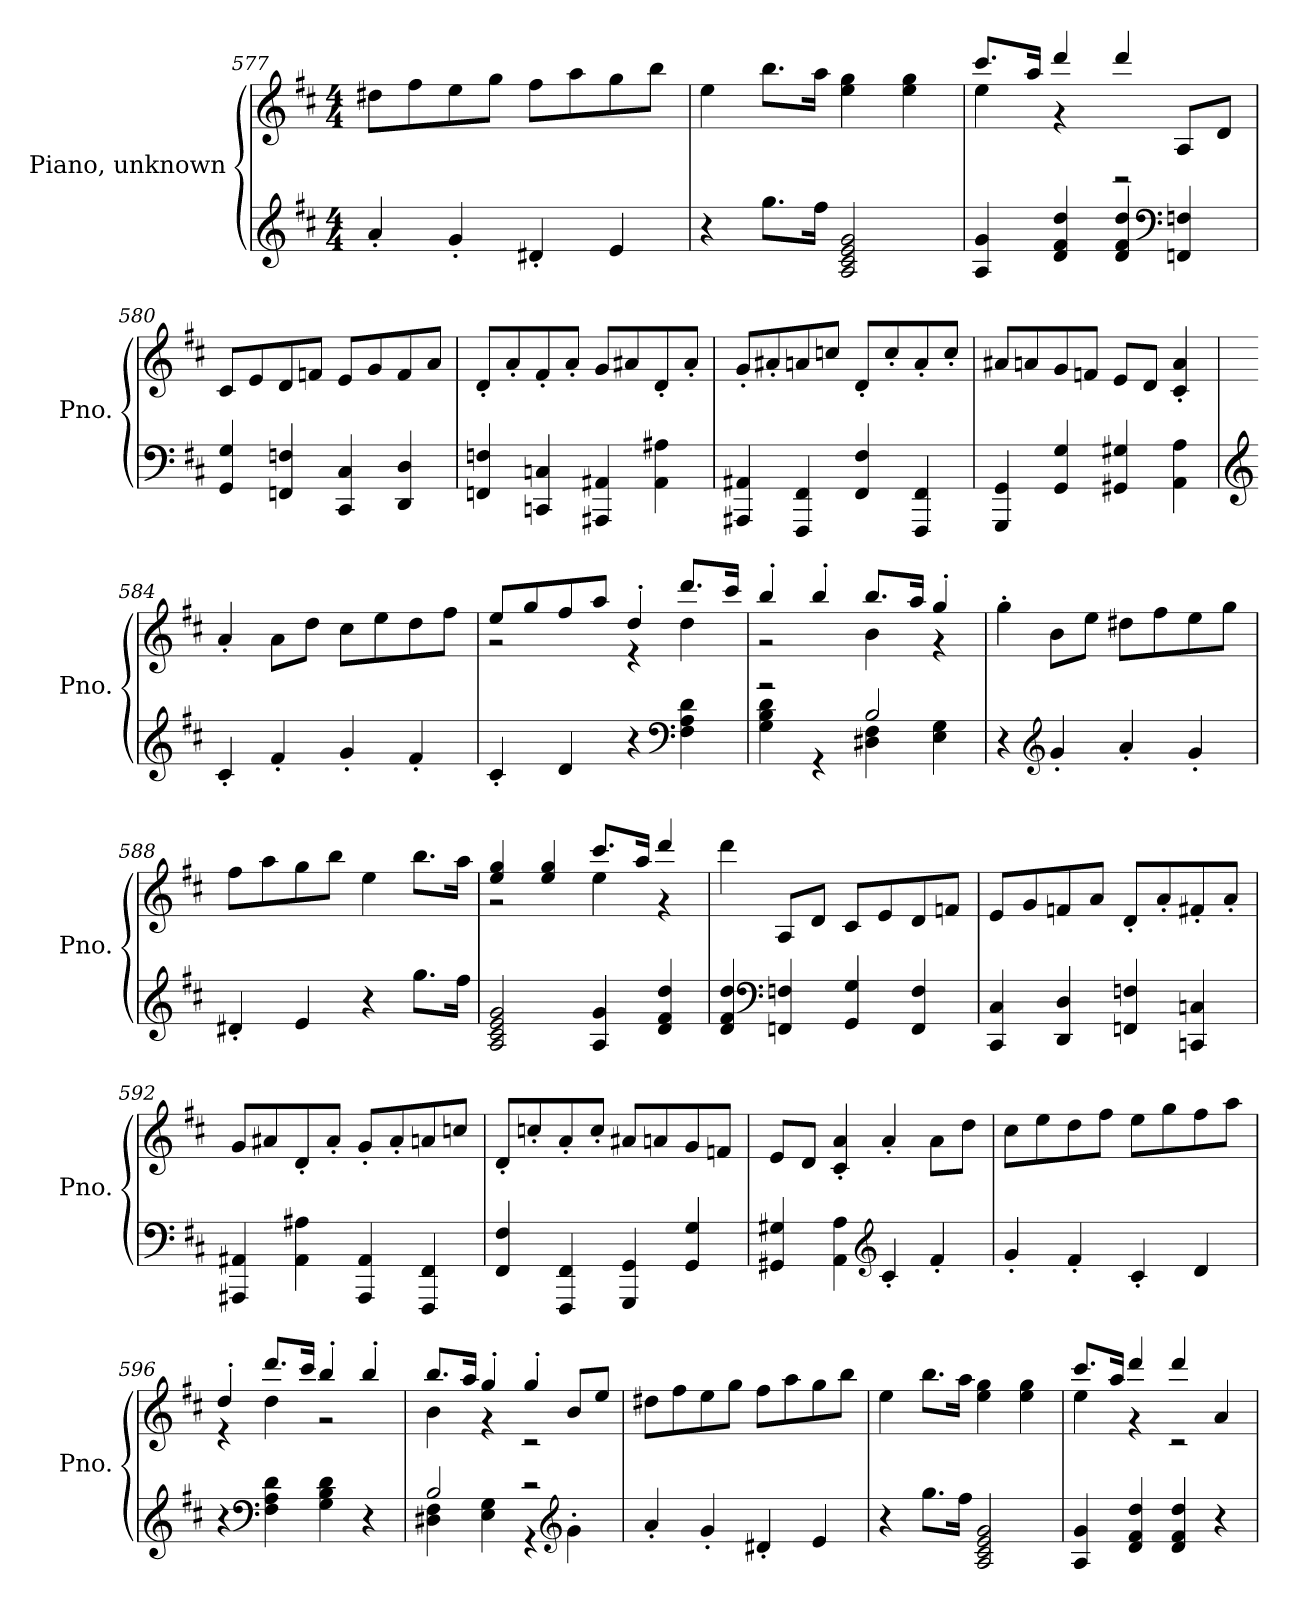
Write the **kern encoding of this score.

**kern	**kern
*part1	*part1
*staff2	*staff1
*I"Piano, unknown	*
*I'Pno.	*
*clefG2	*clefG2
*k[f#c#]	*k[f#c#]
*M4/4	*M4/4
=577	=577
4a'/	8dd#X\L
.	8ff#\
4g'/	8ee\
.	8gg\J
4d#X'/	8ff#\L
.	8aa\
4e/	8gg\
.	8bb\J
!!LO:PB:g=z
=578	=578
4r	4ee\
8.gg\L	8.bb\L
16ff#\Jk	16aa\Jk
2A/ 2c#/ 2e/ 2g/	4ee\ 4gg\
.	4ee\ 4gg\
=579	=579
*	*^
4A/ 4g/	8.ccc#/L	4ee\
.	16aa/Jk	.
4d/ 4f#/ 4dd/	4ddd/	4r
4d/ 4f#/ 4dd/	4ddd/	2r
*clefF4	*	*
4FFn/ 4Fn/	8A/L	.
.	8d/J	.
*	*v	*v
=580	=580
4GG/ 4G/	8c#/L
.	8e/
4FFn/ 4Fn/	8d/
.	8fn/J
4CC#/ 4C#/	8e/L
.	8g/
4DD/ 4D/	8f/
.	8a/J
=581	=581
4FFn/ 4Fn/	8d'/L
.	8a'/
4CCn/ 4Cn/	8f#'/
.	8a'/J
4AAA#X/ 4AA#X/	8g/L
.	8a#X/
4AA#\ 4A#X\	8d'/
.	8a#'/J
!!LO:LB:g=z
=582	=582
4AAA#X/ 4AA#X/	8g'/L
.	8a#X'/
4FFF#/ 4FF#/	8an/
.	8ccn/J
4FF#/ 4F#/	8d'/L
.	8cc'/
4FFF#/ 4FF#/	8a'/
.	8cc'/J
=583	=583
4GGG/ 4GG/	8a#X/L
.	8an/
4GG/ 4G/	8g/
.	8fn/J
4GG#X/ 4G#X/	8e/L
.	8d/J
4AA\ 4A\	4c#/' 4a/'
=584	=584
*clefG2	*
4c#'/	4a'/
4f#'/	8a\L
.	8dd\J
4g'/	8cc#\L
.	8ee\
4f#'/	8dd\
.	8ff#\J
=585	=585
*	*^
4c#'/	8ee/L	2r
.	8gg/	.
4d/	8ff#/	.
.	8aa/J	.
4r	4dd'/	4r
*clefF4	*	*
4F#\ 4A\ 4d\	8.ddd/L	4dd\
.	16ccc#/Jk	.
!!LO:LB:g=z	!!
=586	=586	=586
*^	*	*
2r	4G\ 4B\ 4d\	4bb'/	2r
.	4r	4bb'/	.
2B/	4D#X\ 4F#\	8.bb/L	4b\
.	.	16aa/Jk	.
.	4E\ 4G\	4gg'/	4r
*v	*v	*	*
*	*v	*v
=587	=587
4r	4gg'\
*clefG2	*
4g'/	8b\L
.	8ee\J
4a'/	8dd#X\L
.	8ff#\
4g'/	8ee\
.	8gg\J
=588	=588
4d#X'/	8ff#\L
.	8aa\
4e/	8gg\
.	8bb\J
4r	4ee\
8.gg\L	8.bb\L
16ff#\Jk	16aa\Jk
=589	=589
*	*^
2A/ 2c#/ 2e/ 2g/	4ee/ 4gg/	2r
.	4ee/ 4gg/	.
4A/ 4g/	8.ccc#/L	4ee\
.	16aa/Jk	.
4d/ 4f#/ 4dd/	4ddd/	4r
*	*v	*v
=590	=590
4d/ 4f#/ 4dd/	4ddd\
*clefF4	*
4FFn/ 4Fn/	8A/L
.	8d/J
4GG/ 4G/	8c#/L
.	8e/
4FF/ 4F/	8d/
.	8fn/J
!!LO:LB:g=z
=591	=591
4CC#/ 4C#/	8e/L
.	8g/
4DD/ 4D/	8fn/
.	8a/J
4FFn/ 4Fn/	8d'/L
.	8a'/
4CCn/ 4Cn/	8f#X'/
.	8a'/J
=592	=592
4AAA#X/ 4AA#X/	8g/L
.	8a#X/
4AA#\ 4A#X\	8d'/
.	8a#'/J
4AAA#/ 4AA#/	8g'/L
.	8a#'/
4FFF#/ 4FF#/	8an/
.	8ccn/J
=593	=593
4FF#/ 4F#/	8d'/L
.	8ccn'/
4FFF#/ 4FF#/	8a'/
.	8cc'/J
4GGG/ 4GG/	8a#X/L
.	8an/
4GG/ 4G/	8g/
.	8fn/J
=594	=594
4GG#X/ 4G#X/	8e/L
.	8d/J
4AA\ 4A\	4c#/' 4a/'
*clefG2	*
4c#'/	4a'/
4f#'/	8a\L
.	8dd\J
!!LO:LB:g=z
=595	=595
4g'/	8cc#\L
.	8ee\
4f#'/	8dd\
.	8ff#\J
4c#'/	8ee\L
.	8gg\
4d/	8ff#\
.	8aa\J
=596	=596
*	*^
4r	4dd'/	4r
*clefF4	*	*
4F#\ 4A\ 4d\	8.ddd/L	4dd\
.	16ccc#/Jk	.
4G\ 4B\ 4d\	4bb'/	2r
4r	4bb'/	.
=597	=597	=597
*^	*	*
2B/	4D#X\ 4F#\	8.bb/L	4b\
.	.	16aa/Jk	.
.	4E\ 4G\	4gg'/	4r
2r	4r	4gg'/	2r
*clefG2	*	*	*
.	4g'\	8b/L	.
.	.	8ee/J	.
*v	*v	*	*
*	*v	*v
=598	=598
4a'/	8dd#X\L
.	8ff#\
4g'/	8ee\
.	8gg\J
4d#X'/	8ff#\L
.	8aa\
4e/	8gg\
.	8bb\J
=599	=599
4r	4ee\
8.gg\L	8.bb\L
16ff#\Jk	16aa\Jk
2A/ 2c#/ 2e/ 2g/	4ee\ 4gg\
.	4ee\ 4gg\
!!LO:LB:g=z
=600	=600
*	*^
4A/ 4g/	8.ccc#/L	4ee\
.	16aa/Jk	.
4d/ 4f#/ 4dd/	4ddd/	4r
4d/ 4f#/ 4dd/	4ddd/	2r
4r	4a/	.
*	*v	*v
=	=
*-	*-
